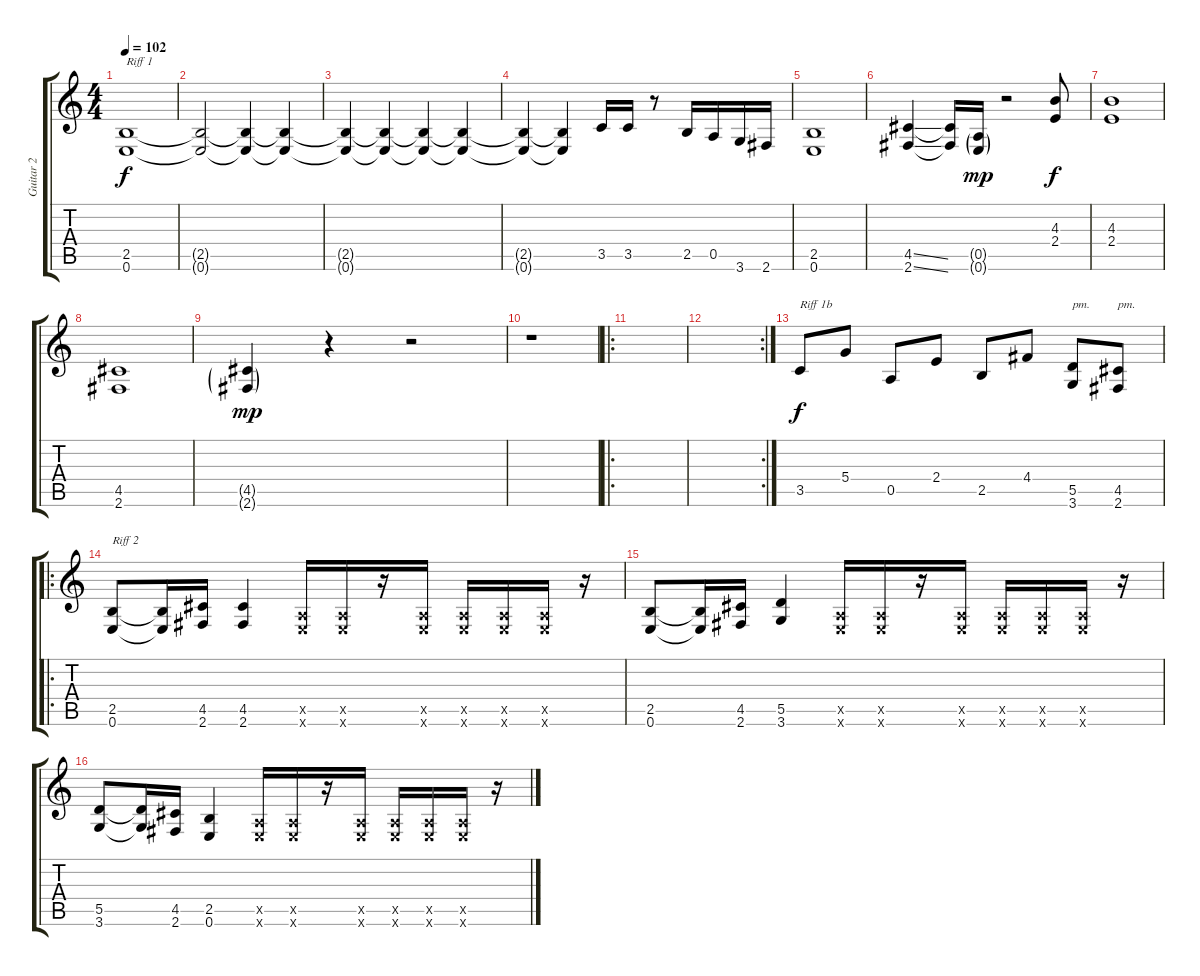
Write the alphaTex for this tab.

\track ("Guitar 2" "Guitar 2") {instrument distortionguitar}
\staff {score tabs}
\tuning (E4 B3 G3 D3 A2 E2) {hide}
\ts (4 4)
\tempo 102
\clef g2
\ks c
(2.5 0.6).1{txt "Riff 1" dy f} |
(2.5{t} 0.6{t}).2 (2.5{t} 0.6{t}).4 (2.5{t} 0.6{t}).4{volume 12} |
(2.5{t} 0.6{t}).4{volume 11} (2.5{t} 0.6{t}).4{volume 10} (2.5{t} 0.6{t}).4{volume 9} (2.5{t} 0.6{t}).4{volume 8} |
(2.5{t} 0.6{t}).4{volume 7} (2.5{t} 0.6{t}).4{volume 6} 3.5.16{volume 13} 3.5.16 r.8 2.5.16 0.5.16 3.6.16 2.6.16 |
(2.5 0.6).1 |
(4.5{ss} 2.6{ss}).4 (4.5{t} 2.6{t}).16 (0.5{g} 0.6{g}).16{dy mp volume 0} r.2{volume 13} (4.3 2.4).8{dy f} |
(4.3 2.4).1 |
(4.5 2.6).1 |
(4.5{g} 2.6{g}).4{dy mp} r.4 r.2 |
r.1 |
\ro
|
\rc 2
|
3.5.8{txt "Riff 1b" dy f} 5.4.8 0.5.8 2.4.8 2.5.8 4.4.8 (5.5 3.6).8{txt "pm."} (4.5 2.6).8{txt "pm."} |
\ro
(2.5 0.6).8{txt "Riff 2"} (2.5{t} 0.6{t}).16 (4.5 2.6).16 (4.5 2.6).4 (0.5{x} 0.6{x}).16 (0.5{x} 0.6{x}).16 r.16 (0.5{x} 0.6{x}).16 (0.5{x} 0.6{x}).16 (0.5{x} 0.6{x}).16 (0.5{x} 0.6{x}).16 r.16 |
(2.5 0.6).8 (2.5{t} 0.6{t}).16 (4.5 2.6).16 (5.5 3.6).4 (0.5{x} 0.6{x}).16 (0.5{x} 0.6{x}).16 r.16 (0.5{x} 0.6{x}).16 (0.5{x} 0.6{x}).16 (0.5{x} 0.6{x}).16 (0.5{x} 0.6{x}).16 r.16 |
(5.5 3.6).8 (5.5{t} 3.6{t}).16 (4.5 2.6).16 (2.5 0.6).4 (0.5{x} 0.6{x}).16 (0.5{x} 0.6{x}).16 r.16 (0.5{x} 0.6{x}).16 (0.5{x} 0.6{x}).16 (0.5{x} 0.6{x}).16 (0.5{x} 0.6{x}).16 r.16
